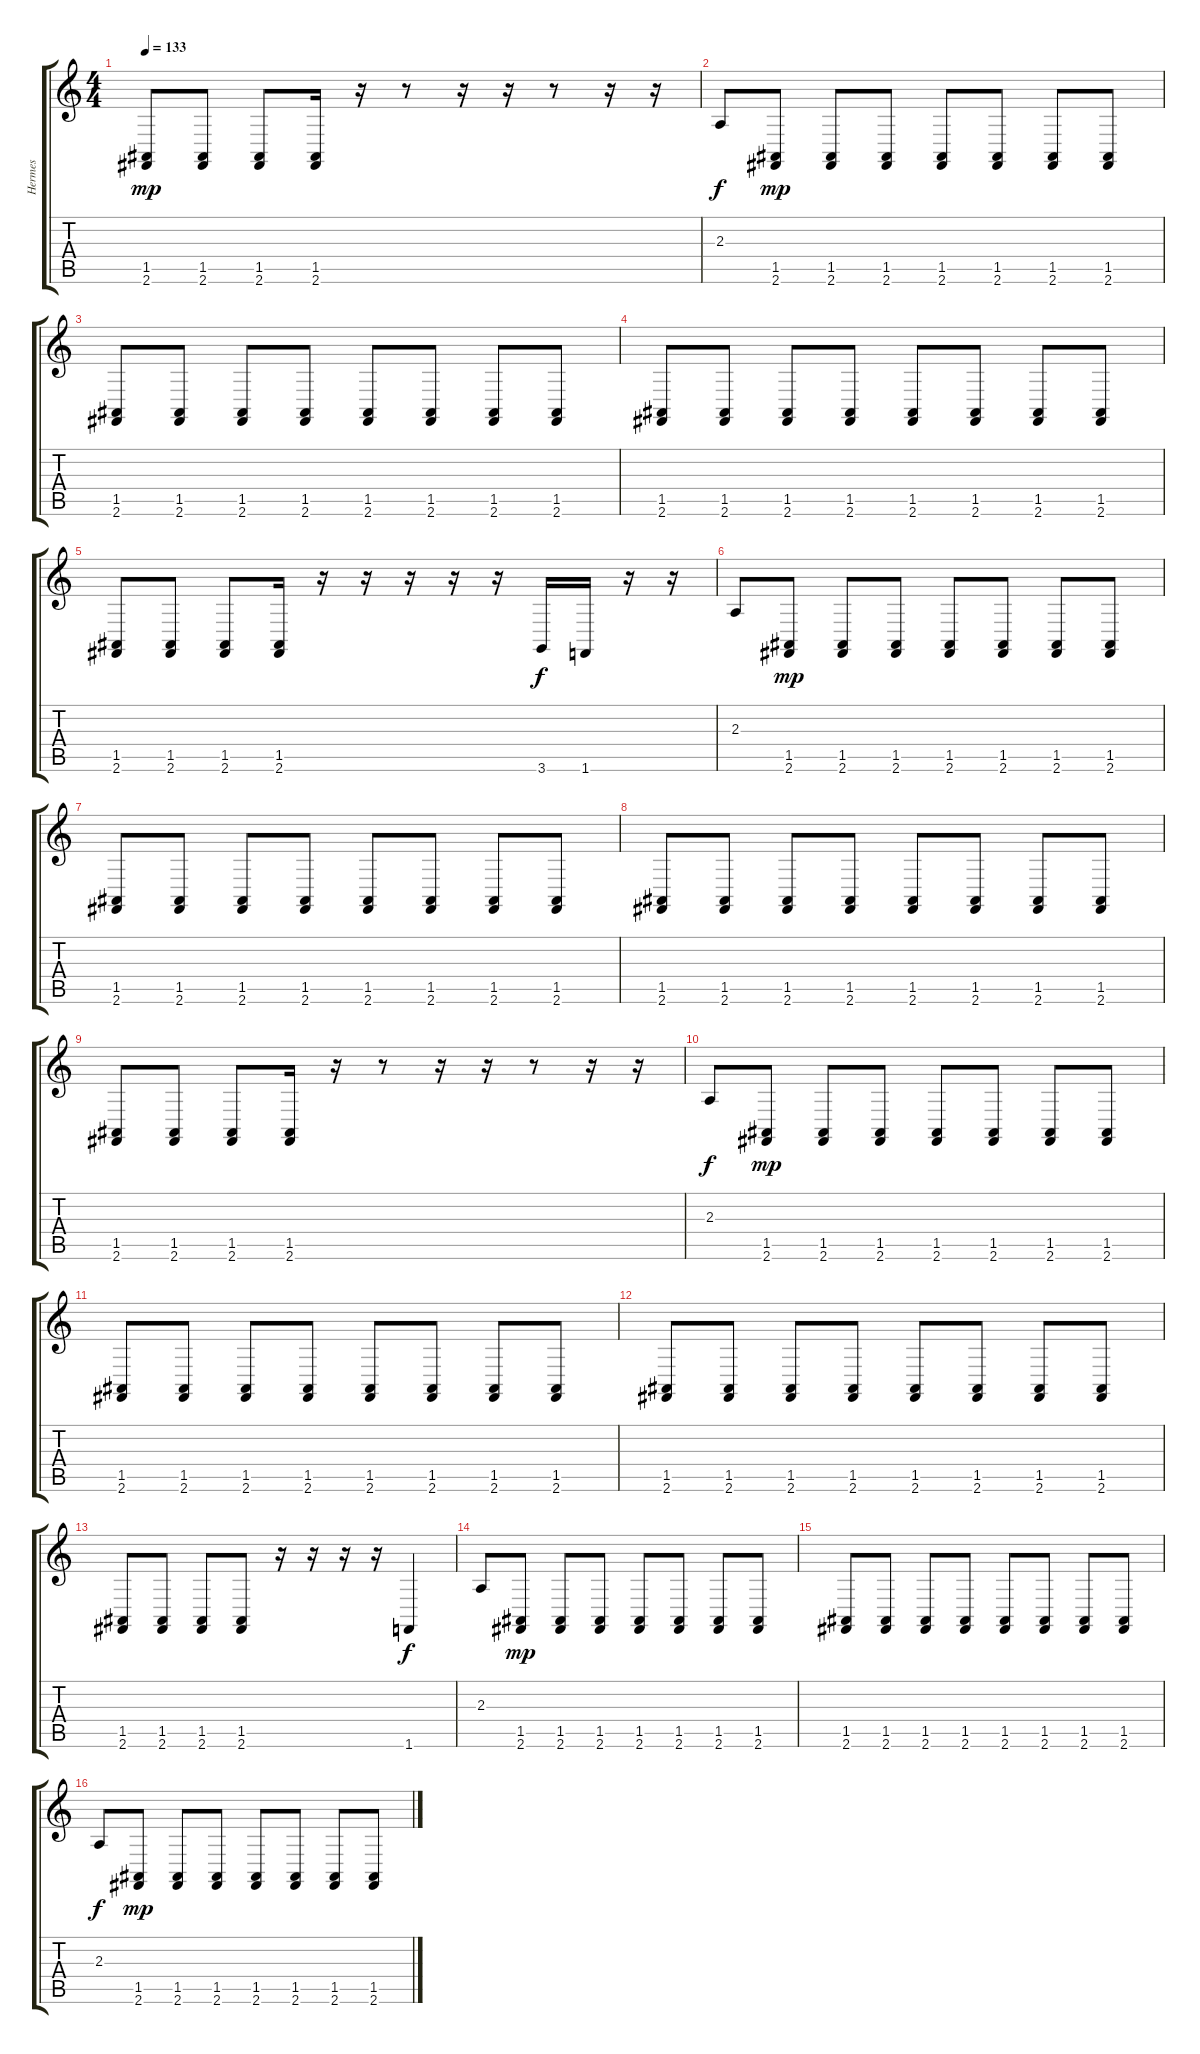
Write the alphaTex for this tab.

\track ("Hermes" "Hermes") {instrument melodictom}
\staff {score tabs}
\tuning (E4 B3 G3 D3 A2 E2) {hide}
\ts (4 4)
\tempo 133
\clef g2
\ks c
(1.5 2.6).8{dy mp} (1.5 2.6).8 (1.5 2.6).8 (1.5 2.6).16 r.16 r.8 r.16 r.16 r.8 r.16 r.16 |
2.3.8{dy f} (1.5 2.6).8{dy mp} (1.5 2.6).8 (1.5 2.6).8 (1.5 2.6).8 (1.5 2.6).8 (1.5 2.6).8 (1.5 2.6).8 |
(1.5 2.6).8 (1.5 2.6).8 (1.5 2.6).8 (1.5 2.6).8 (1.5 2.6).8 (1.5 2.6).8 (1.5 2.6).8 (1.5 2.6).8 |
(1.5 2.6).8 (1.5 2.6).8 (1.5 2.6).8 (1.5 2.6).8 (1.5 2.6).8 (1.5 2.6).8 (1.5 2.6).8 (1.5 2.6).8 |
(1.5 2.6).8 (1.5 2.6).8 (1.5 2.6).8 (1.5 2.6).16 r.16 r.16 r.16 r.16 r.16 3.6.16{dy f} 1.6.16 r.16 r.16 |
2.3.8 (1.5 2.6).8{dy mp} (1.5 2.6).8 (1.5 2.6).8 (1.5 2.6).8 (1.5 2.6).8 (1.5 2.6).8 (1.5 2.6).8 |
(1.5 2.6).8 (1.5 2.6).8 (1.5 2.6).8 (1.5 2.6).8 (1.5 2.6).8 (1.5 2.6).8 (1.5 2.6).8 (1.5 2.6).8 |
(1.5 2.6).8 (1.5 2.6).8 (1.5 2.6).8 (1.5 2.6).8 (1.5 2.6).8 (1.5 2.6).8 (1.5 2.6).8 (1.5 2.6).8 |
(1.5 2.6).8 (1.5 2.6).8 (1.5 2.6).8 (1.5 2.6).16 r.16 r.8 r.16 r.16 r.8 r.16 r.16 |
2.3.8{dy f} (1.5 2.6).8{dy mp} (1.5 2.6).8 (1.5 2.6).8 (1.5 2.6).8 (1.5 2.6).8 (1.5 2.6).8 (1.5 2.6).8 |
(1.5 2.6).8 (1.5 2.6).8 (1.5 2.6).8 (1.5 2.6).8 (1.5 2.6).8 (1.5 2.6).8 (1.5 2.6).8 (1.5 2.6).8 |
(1.5 2.6).8 (1.5 2.6).8 (1.5 2.6).8 (1.5 2.6).8 (1.5 2.6).8 (1.5 2.6).8 (1.5 2.6).8 (1.5 2.6).8 |
(1.5 2.6).8 (1.5 2.6).8 (1.5 2.6).8 (1.5 2.6).8 r.16 r.16 r.16 r.16 1.6.4{dy f} |
2.3.8 (1.5 2.6).8{dy mp} (1.5 2.6).8 (1.5 2.6).8 (1.5 2.6).8 (1.5 2.6).8 (1.5 2.6).8 (1.5 2.6).8 |
(1.5 2.6).8 (1.5 2.6).8 (1.5 2.6).8 (1.5 2.6).8 (1.5 2.6).8 (1.5 2.6).8 (1.5 2.6).8 (1.5 2.6).8 |
2.3.8{dy f} (1.5 2.6).8{dy mp} (1.5 2.6).8 (1.5 2.6).8 (1.5 2.6).8 (1.5 2.6).8 (1.5 2.6).8 (1.5 2.6).8
